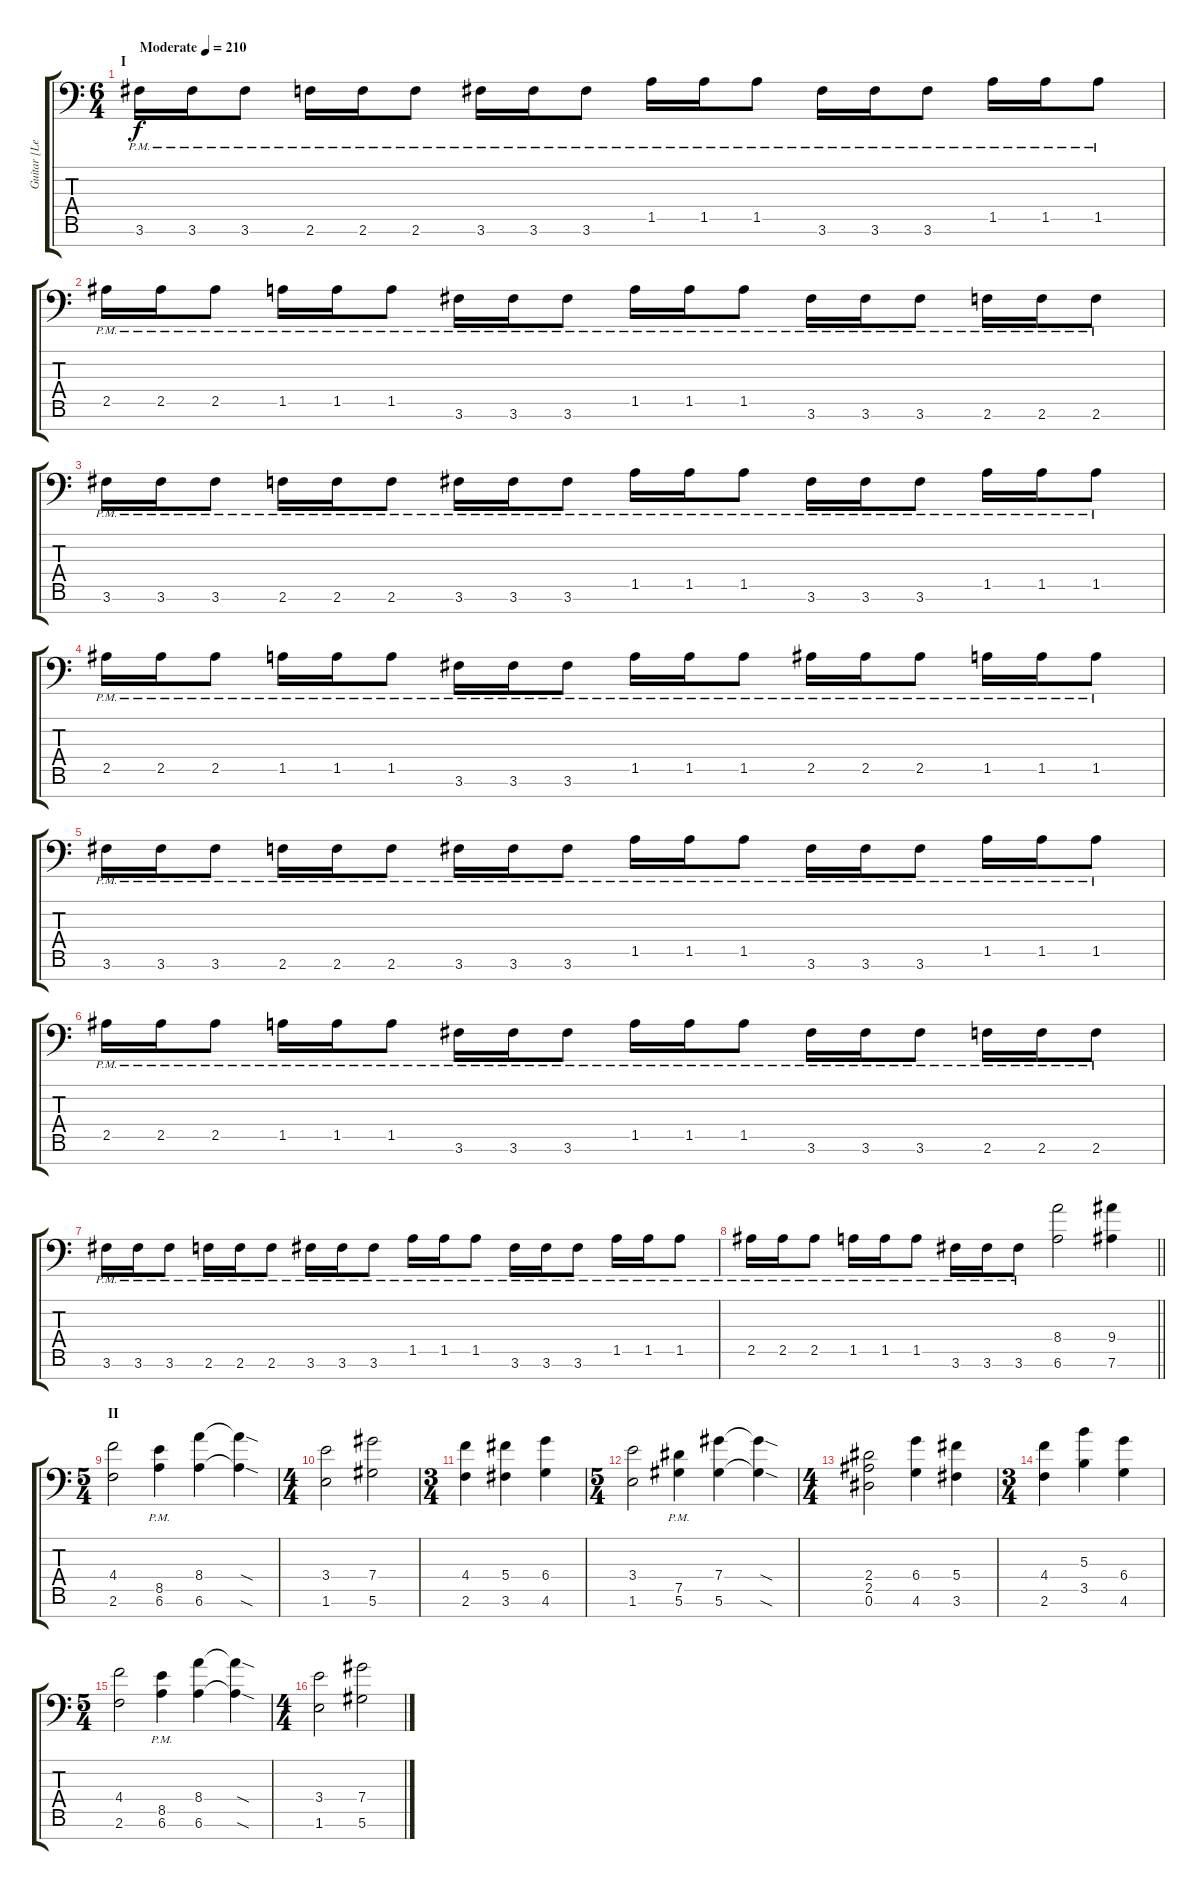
\track ("Guitar [Left]" "Guitar [Le") {instrument distortionguitar}
\staff {score tabs}
\tuning (Eb4 Bb3 Gb3 Db3 Ab2 Eb2 Bb1) {hide}
\ts (6 4)
\section ("" "I")
\tempo (210 "Moderate")
\clef f4
\ks c
3.6{pm}.16{dy f instrument distortionguitar} 3.6{pm}.16 3.6{pm}.8 2.6{pm}.16 2.6{pm}.16 2.6{pm}.8 3.6{pm}.16 3.6{pm}.16 3.6{pm}.8 1.5{pm}.16 1.5{pm}.16 1.5{pm}.8 3.6{pm}.16 3.6{pm}.16 3.6{pm}.8 1.5{pm}.16 1.5{pm}.16 1.5{pm}.8 |
2.5{pm}.16 2.5{pm}.16 2.5{pm}.8 1.5{pm}.16 1.5{pm}.16 1.5{pm}.8 3.6{pm}.16 3.6{pm}.16 3.6{pm}.8 1.5{pm}.16 1.5{pm}.16 1.5{pm}.8 3.6{pm}.16 3.6{pm}.16 3.6{pm}.8 2.6{pm}.16 2.6{pm}.16 2.6{pm}.8 |
3.6{pm}.16 3.6{pm}.16 3.6{pm}.8 2.6{pm}.16 2.6{pm}.16 2.6{pm}.8 3.6{pm}.16 3.6{pm}.16 3.6{pm}.8 1.5{pm}.16 1.5{pm}.16 1.5{pm}.8 3.6{pm}.16 3.6{pm}.16 3.6{pm}.8 1.5{pm}.16 1.5{pm}.16 1.5{pm}.8 |
2.5{pm}.16 2.5{pm}.16 2.5{pm}.8 1.5{pm}.16 1.5{pm}.16 1.5{pm}.8 3.6{pm}.16 3.6{pm}.16 3.6{pm}.8 1.5{pm}.16 1.5{pm}.16 1.5{pm}.8 2.5{pm}.16 2.5{pm}.16 2.5{pm}.8 1.5{pm}.16 1.5{pm}.16 1.5{pm}.8 |
3.6{pm}.16 3.6{pm}.16 3.6{pm}.8 2.6{pm}.16 2.6{pm}.16 2.6{pm}.8 3.6{pm}.16 3.6{pm}.16 3.6{pm}.8 1.5{pm}.16 1.5{pm}.16 1.5{pm}.8 3.6{pm}.16 3.6{pm}.16 3.6{pm}.8 1.5{pm}.16 1.5{pm}.16 1.5{pm}.8 |
2.5{pm}.16 2.5{pm}.16 2.5{pm}.8 1.5{pm}.16 1.5{pm}.16 1.5{pm}.8 3.6{pm}.16 3.6{pm}.16 3.6{pm}.8 1.5{pm}.16 1.5{pm}.16 1.5{pm}.8 3.6{pm}.16 3.6{pm}.16 3.6{pm}.8 2.6{pm}.16 2.6{pm}.16 2.6{pm}.8 |
3.6{pm}.16 3.6{pm}.16 3.6{pm}.8 2.6{pm}.16 2.6{pm}.16 2.6{pm}.8 3.6{pm}.16 3.6{pm}.16 3.6{pm}.8 1.5{pm}.16 1.5{pm}.16 1.5{pm}.8 3.6{pm}.16 3.6{pm}.16 3.6{pm}.8 1.5{pm}.16 1.5{pm}.16 1.5{pm}.8 |
\barLineRight lightlight
2.5{pm}.16 2.5{pm}.16 2.5{pm}.8 1.5{pm}.16 1.5{pm}.16 1.5{pm}.8 3.6{pm}.16 3.6{pm}.16 3.6{pm}.8 (8.4 6.6).2 (9.4 7.6).4 |
\ts (5 4)
\section ("" "II")
(4.4 2.6).2 (8.5{pm} 6.6{pm}).4 (8.4 6.6).4 (8.4{sod t} 6.6{sod t}).4 |
\ts (4 4)
(3.4 1.6).2 (7.4 5.6).2 |
\ts (3 4)
(4.4 2.6).4 (5.4 3.6).4 (6.4 4.6).4 |
\ts (5 4)
(3.4 1.6).2 (7.5{pm} 5.6{pm}).4 (7.4 5.6).4 (7.4{sod t} 5.6{sod t}).4 |
\ts (4 4)
(2.4 2.5 0.6).2 (6.4 4.6).4 (5.4 3.6).4 |
\ts (3 4)
(4.4 2.6).4 (5.3 3.5).4 (6.4 4.6).4 |
\ts (5 4)
(4.4 2.6).2 (8.5{pm} 6.6{pm}).4 (8.4 6.6).4 (8.4{sod t} 6.6{sod t}).4 |
\ts (4 4)
(3.4 1.6).2 (7.4 5.6).2
